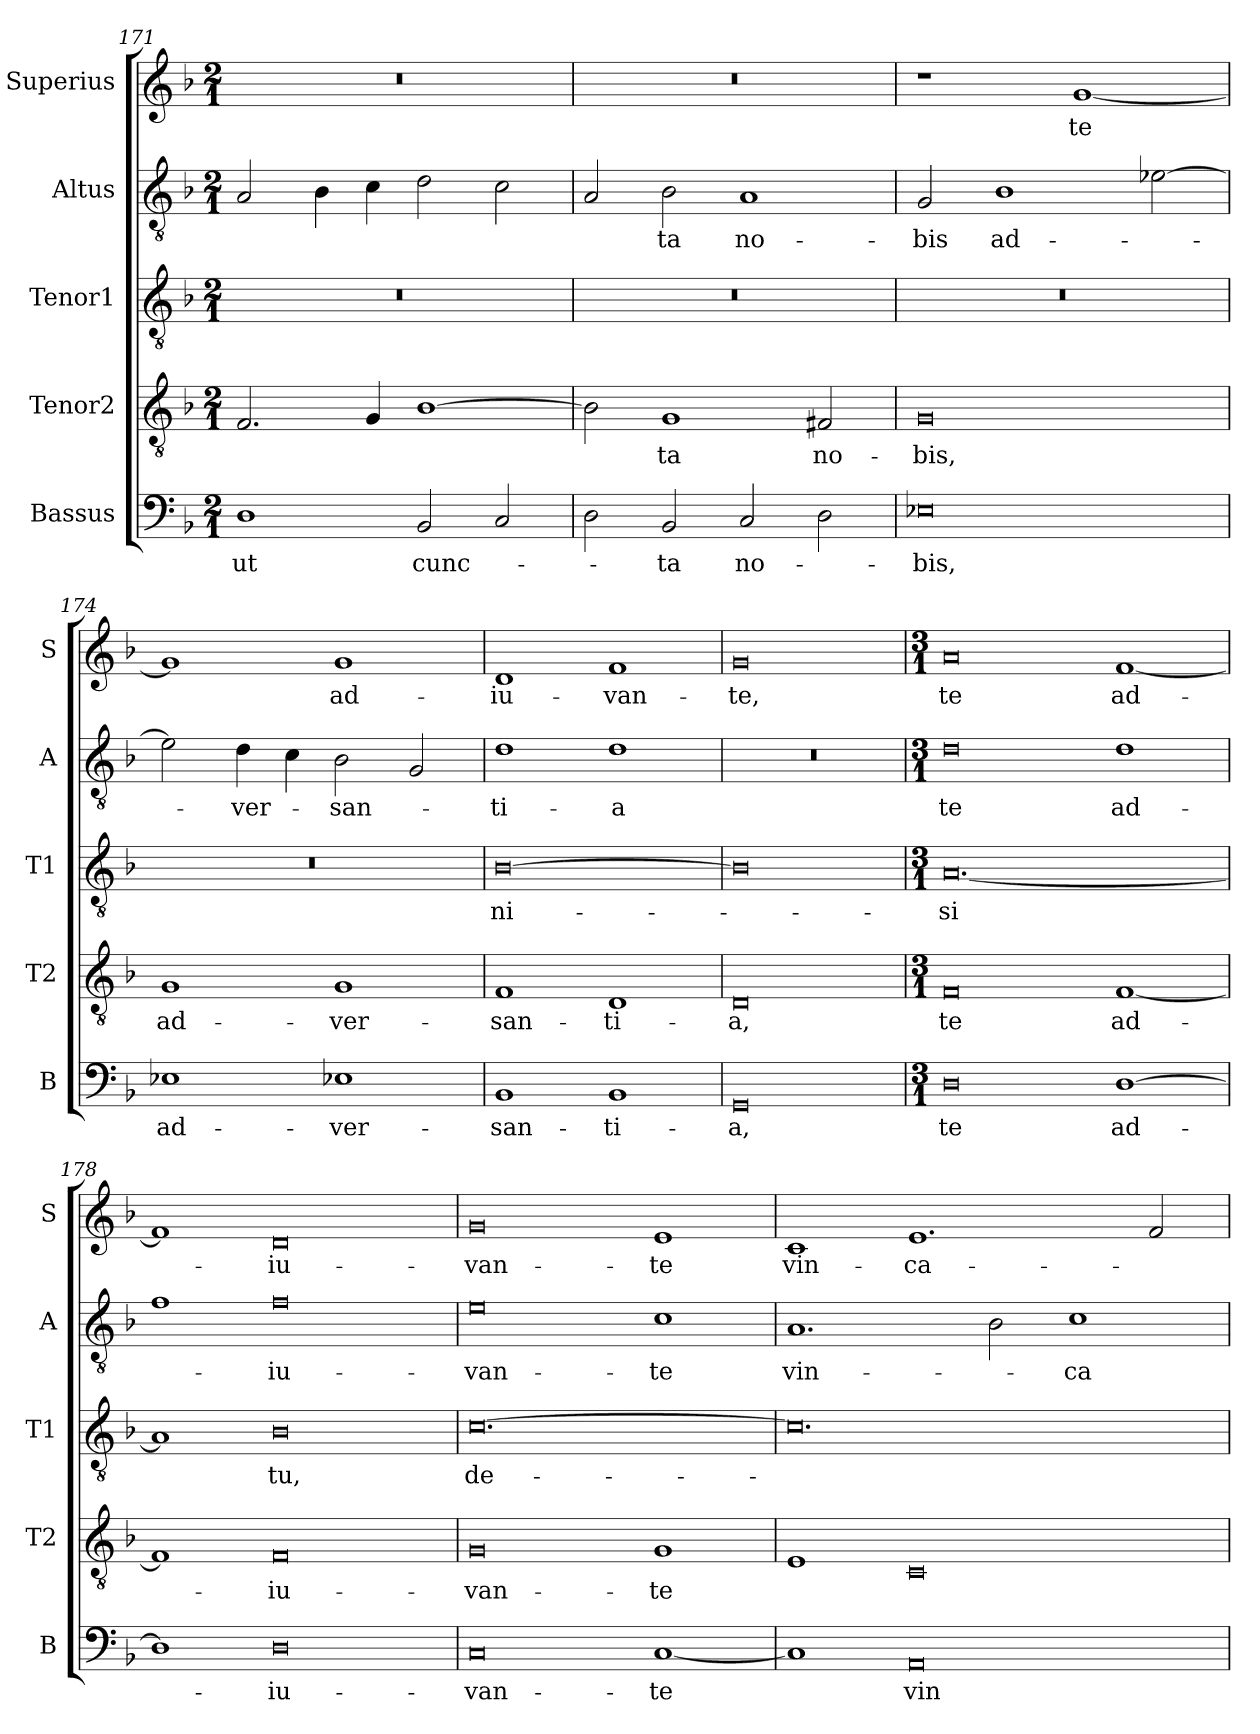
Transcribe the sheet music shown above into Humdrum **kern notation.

**kern	**text	**kern	**text	**kern	**text	**kern	**text	**kern	**text
*part5	*part5	*part4	*part4	*part3	*part3	*part2	*part2	*part1	*part1
*staff5	*staff5	*staff4	*staff4	*staff3	*staff3	*staff2	*staff2	*staff1	*staff1
*I"Bassus	*	*I"Tenor2	*	*I"Tenor1	*	*I"Altus	*	*I"Superius	*
*I'B	*	*I'T2	*	*I'T1	*	*I'A	*	*I'S	*
*clefF4	*	*clefGv2	*	*clefGv2	*	*clefGv2	*	*clefG2	*
*k[b-]	*	*k[b-]	*	*k[b-]	*	*k[b-]	*	*k[b-]	*
*M2/1	*	*M2/1	*	*M2/1	*	*M2/1	*	*M2/1	*
=171	=171	=171	=171	=171	=171	=171	=171	=171	=171
1D	ut	2.F/	.	0r	.	2A/	.	0r	.
.	.	.	.	.	.	4B-\	.	.	.
.	.	4G/	.	.	.	4c\	.	.	.
2BB-/	cunc-	[1B-	.	.	.	2d\	.	.	.
2C/	.	.	.	.	.	2c\	.	.	.
=172	=172	=172	=172	=172	=172	=172	=172	=172	=172
2D\	.	2B-\]	.	0r	.	2A/	.	0r	.
2BB-/	-ta	1G	-ta	.	.	2B-\	-ta	.	.
2C/	no-	.	.	.	.	1A	no-	.	.
2D\	.	2F#X/	no-	.	.	.	.	.	.
=173	=173	=173	=173	=173	=173	=173	=173	=173	=173
0E-X	-bis,	0G	-bis,	0r	.	2G/	-bis	1r	.
.	.	.	.	.	.	1B-	ad-	.	.
.	.	.	.	.	.	.	.	[1g	te
.	.	.	.	.	.	[2e-X\	.	.	.
=174	=174	=174	=174	=174	=174	=174	=174	=174	=174
1E-X	ad-	1G	ad-	0r	.	2e-\]	.	1g]	.
.	.	.	.	.	.	4d\	-ver-	.	.
.	.	.	.	.	.	4c\	.	.	.
1E-X	-ver-	1G	-ver-	.	.	2B-\	-san-	1g	ad-
.	.	.	.	.	.	2G/	.	.	.
=175	=175	=175	=175	=175	=175	=175	=175	=175	=175
1BB-	-san-	1F	-san-	[0B-	ni-	1d	-ti-	1d	-iu-
1BB-	-ti-	1D	-ti-	.	.	1d	-a	1f	-van-
=176	=176	=176	=176	=176	=176	=176	=176	=176	=176
0GG	-a,	0D	-a,	0B-]	.	0r	.	0g	-te,
=177	=177	=177	=177	=177	=177	=177	=177	=177	=177
*M3/1	*	*M3/1	*	*M3/1	*	*M3/1	*	*M3/1	*
0D	te	0F	te	[0.A	-si	0d	te	0a	te
[1D	ad-	[1F	ad-	.	.	1d	ad-	[1f	ad-
=178	=178	=178	=178	=178	=178	=178	=178	=178	=178
1D]	.	1F]	.	1A]	.	1f	.	1f]	.
0D	-iu-	0F	-iu-	0B-	tu,	0f	-iu-	0d	-iu-
=179	=179	=179	=179	=179	=179	=179	=179	=179	=179
0C	-van-	0G	-van-	[0.c	de-	0e	-van-	0g	-van-
[1C	-te	1G	-te	.	.	1c	-te	1e	-te
=180	=180	=180	=180	=180	=180	=180	=180	=180	=180
1C]	.	1E	.	0.c]	.	1.A	vin-	1c	vin-
0AA	vin-	0C	.	.	.	.	.	1.e	-ca-
.	.	.	.	.	.	2B-\	.	.	.
.	.	.	.	.	.	1c	-ca-	.	.
.	.	.	.	.	.	.	.	2f/	.
=	=	=	=	=	=	=	=	=	=
*-	*-	*-	*-	*-	*-	*-	*-	*-	*-
